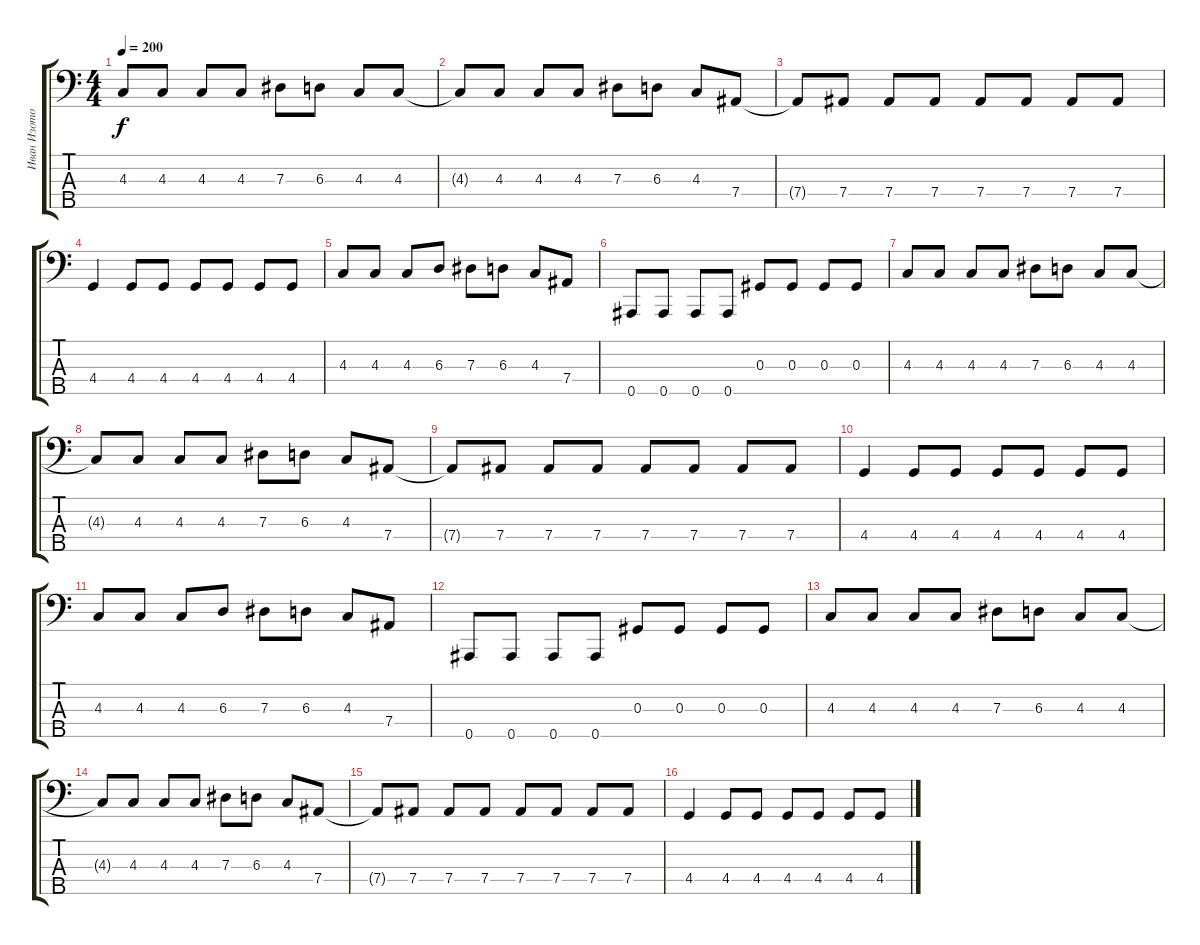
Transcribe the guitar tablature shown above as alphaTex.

\track ("Иван Изотов" "Иван Изото") {instrument electricbasspick}
\staff {score tabs}
\tuning (Gb2 Db2 Ab1 Eb1 Bb0) {hide}
\ts (4 4)
\tempo 200
\clef f4
\ks c
4.3.8{dy f} 4.3.8 4.3.8 4.3.8 7.3.8 6.3.8 4.3.8 4.3.8 |
4.3{t}.8 4.3.8 4.3.8 4.3.8 7.3.8 6.3.8 4.3.8 7.4.8 |
7.4{t}.8 7.4.8 7.4.8 7.4.8 7.4.8 7.4.8 7.4.8 7.4.8 |
4.4.4 4.4.8 4.4.8 4.4.8 4.4.8 4.4.8 4.4.8 |
4.3.8 4.3.8 4.3.8 6.3.8 7.3.8 6.3.8 4.3.8 7.4.8 |
0.5.8 0.5.8 0.5.8 0.5.8 0.3.8 0.3.8 0.3.8 0.3.8 |
4.3.8 4.3.8 4.3.8 4.3.8 7.3.8 6.3.8 4.3.8 4.3.8 |
4.3{t}.8 4.3.8 4.3.8 4.3.8 7.3.8 6.3.8 4.3.8 7.4.8 |
7.4{t}.8 7.4.8 7.4.8 7.4.8 7.4.8 7.4.8 7.4.8 7.4.8 |
4.4.4 4.4.8 4.4.8 4.4.8 4.4.8 4.4.8 4.4.8 |
4.3.8 4.3.8 4.3.8 6.3.8 7.3.8 6.3.8 4.3.8 7.4.8 |
0.5.8 0.5.8 0.5.8 0.5.8 0.3.8 0.3.8 0.3.8 0.3.8 |
4.3.8 4.3.8 4.3.8 4.3.8 7.3.8 6.3.8 4.3.8 4.3.8 |
4.3{t}.8 4.3.8 4.3.8 4.3.8 7.3.8 6.3.8 4.3.8 7.4.8 |
7.4{t}.8 7.4.8 7.4.8 7.4.8 7.4.8 7.4.8 7.4.8 7.4.8 |
4.4.4 4.4.8 4.4.8 4.4.8 4.4.8 4.4.8 4.4.8
